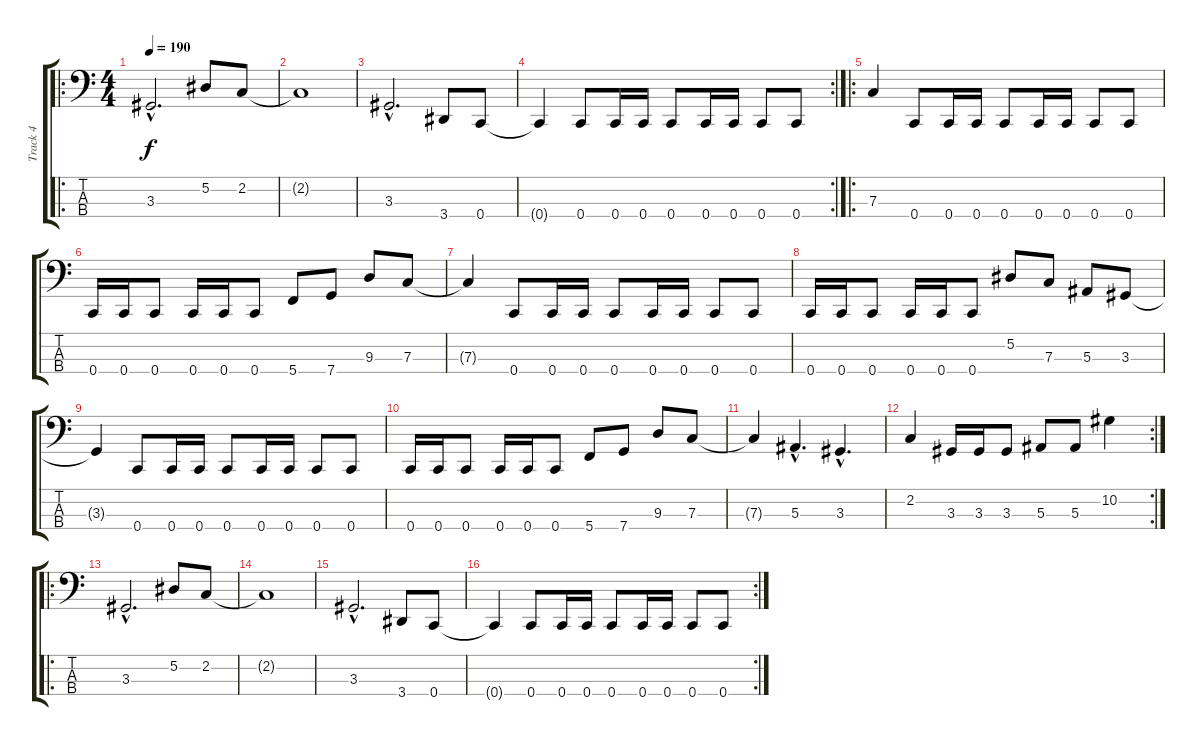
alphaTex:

\track ("Track 4" "Track 4") {instrument electricbasspick}
\staff {score tabs}
\tuning (Eb2 Bb1 F1 C1) {hide}
\ro
\ts (4 4)
\tempo 190
\clef f4
\ks c
3.3{hac}.2{d dy f} 5.2.8 2.2.8 |
2.2{t}.1 |
3.3{hac}.2{d} 3.4.8 0.4.8 |
\rc 2
0.4{t}.4 0.4.8 0.4.16 0.4.16 0.4.8 0.4.16 0.4.16 0.4.8 0.4.8 |
\ro
7.3.4 0.4.8 0.4.16 0.4.16 0.4.8 0.4.16 0.4.16 0.4.8 0.4.8 |
0.4.16 0.4.16 0.4.8 0.4.16 0.4.16 0.4.8 5.4.8 7.4.8 9.3.8 7.3.8 |
7.3{t}.4 0.4.8 0.4.16 0.4.16 0.4.8 0.4.16 0.4.16 0.4.8 0.4.8 |
0.4.16 0.4.16 0.4.8 0.4.16 0.4.16 0.4.8 5.2.8 7.3.8 5.3.8 3.3.8 |
3.3{t}.4 0.4.8 0.4.16 0.4.16 0.4.8 0.4.16 0.4.16 0.4.8 0.4.8 |
0.4.16 0.4.16 0.4.8 0.4.16 0.4.16 0.4.8 5.4.8 7.4.8 9.3.8 7.3.8 |
7.3{t}.4 5.3{hac}.4{d} 3.3{hac}.4{d} |
\rc 2
2.2.4 3.3.16 3.3.16 3.3.8 5.3.8 5.3.8 10.2.4 |
\ro
3.3{hac}.2{d} 5.2.8 2.2.8 |
2.2{t}.1 |
3.3{hac}.2{d} 3.4.8 0.4.8 |
\rc 2
0.4{t}.4 0.4.8 0.4.16 0.4.16 0.4.8 0.4.16 0.4.16 0.4.8 0.4.8
